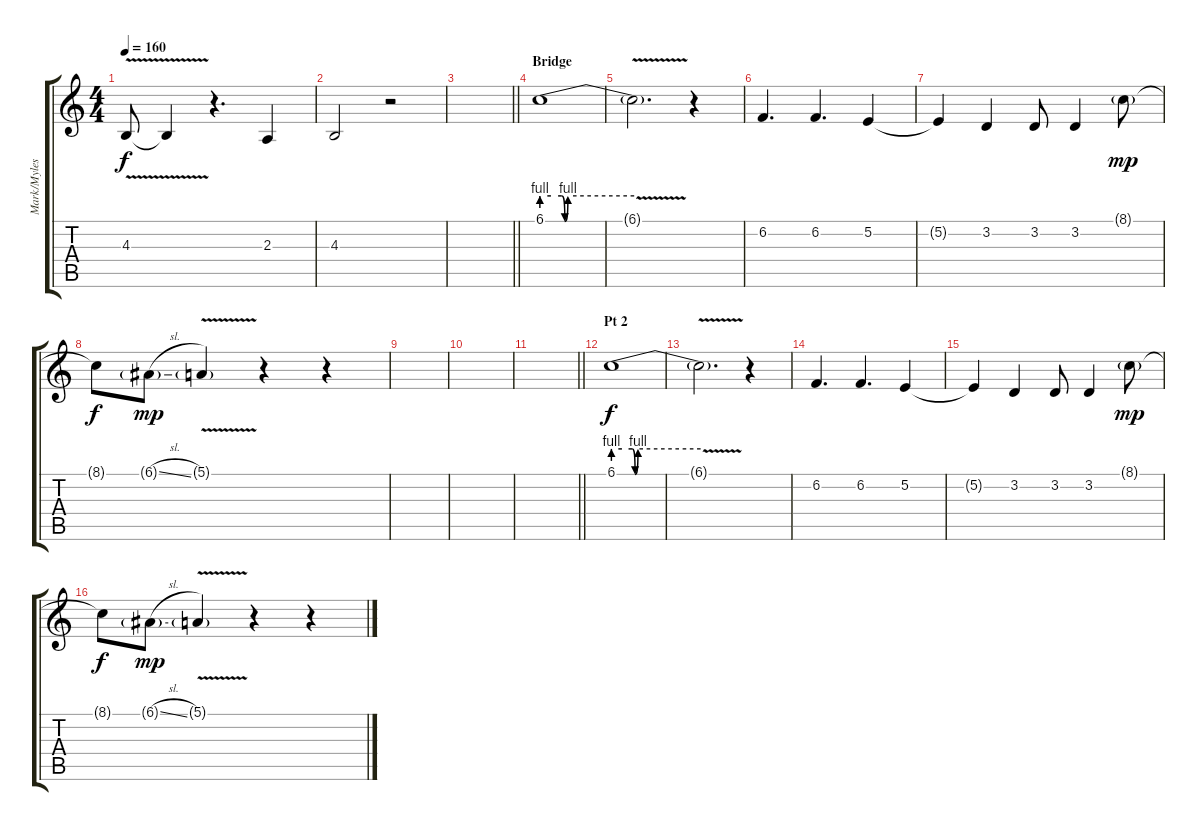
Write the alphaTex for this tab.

\track ("Mark/Myles [Backup Vocals]" "Mark/Myles") {instrument harmonica}
\staff {score tabs}
\tuning (E4 B3 G3 D3 A2 E2) {hide}
\ts (4 4)
\tempo 160
\clef g2
\ks c
4.3{v t}.8{dy f} 4.3{t}.4 r.4{d} 2.3.4 |
4.3.2 r.2 |
\barLineRight lightlight
|
\section ("" "Bridge")
6.1{be (custom 0 4 6 4 13 4 15 0 17 4 60 4)}.1 |
6.1{v t}.2{d} r.4 |
6.2.4{d} 6.2.4{d} 5.2.4 |
5.2{t}.4 3.2.4 3.2.8 3.2.4 8.1{g}.8{dy mp} |
8.1{t}.8{dy f} 6.1{sl g}.8{dy mp} 5.1{v g}.4 r.4 r.4 |
|
|
\barLineRight lightlight
|
\section ("" "Pt 2")
6.1{be (custom 0 4 6 4 13 4 15 0 17 4 60 4)}.1{dy f} |
6.1{v t}.2{d} r.4 |
6.2.4{d} 6.2.4{d} 5.2.4 |
5.2{t}.4 3.2.4 3.2.8 3.2.4 8.1{g}.8{dy mp} |
8.1{t}.8{dy f} 6.1{sl g}.8{dy mp} 5.1{v g}.4 r.4 r.4
